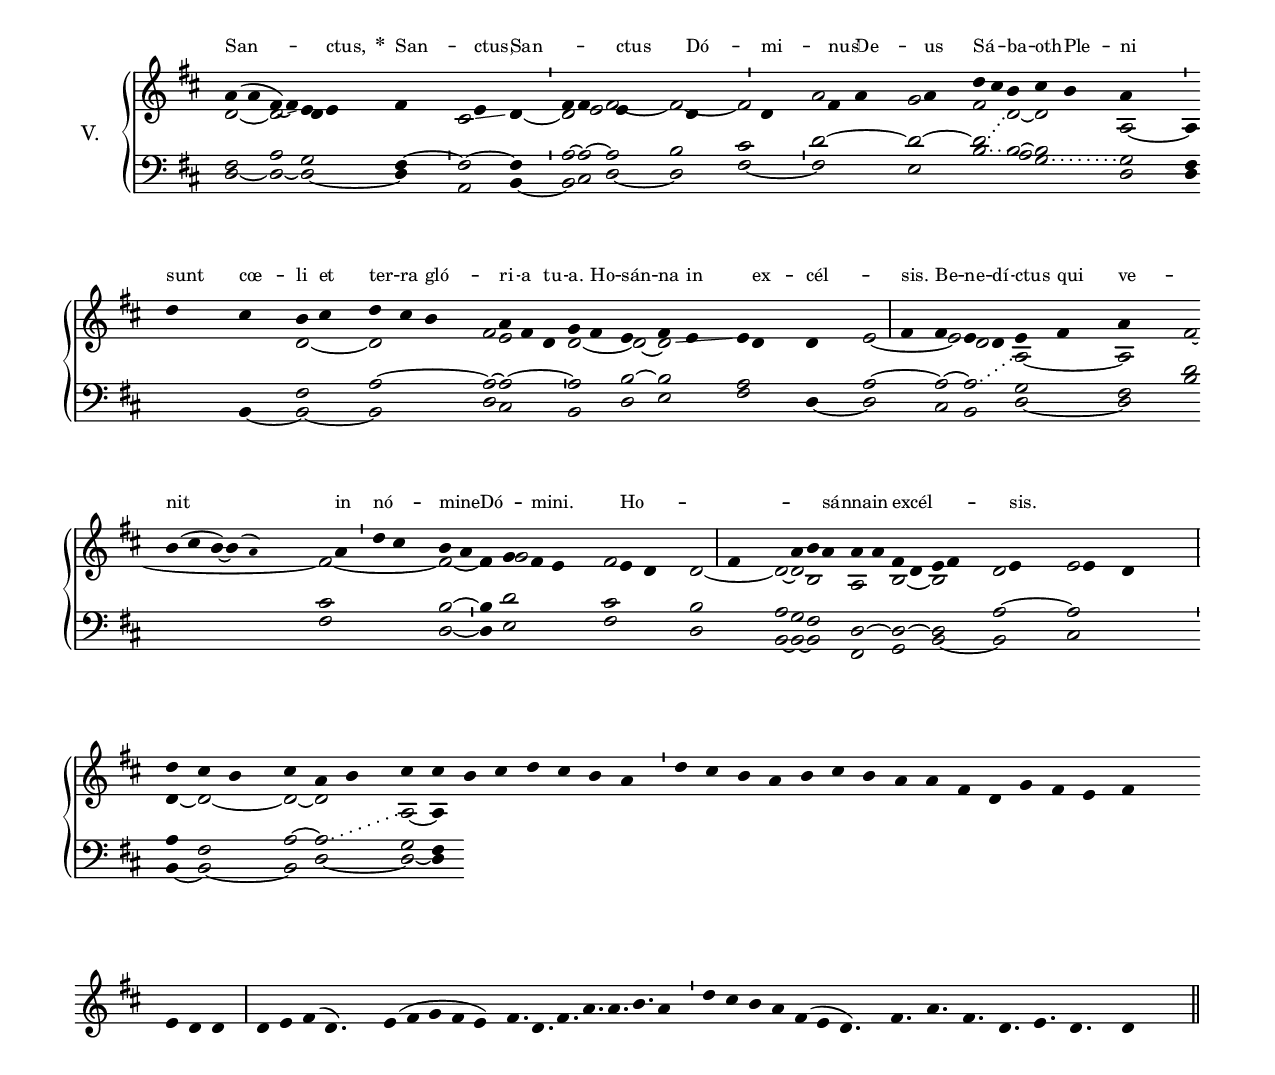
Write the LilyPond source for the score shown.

\version  "2.18.0"
\include "gregorian.ly"
\include "noh2.ily"

global = {
  \key d \major
  \cadenzaOn
}

chantText = \lyricmode {
  San -- _ ctus,
  \set stanza = "*"
  San -- ctus,
  San -- _ _ ctus Dó -- mi -- nus De -- us Sá -- _ ba -- oth.
  Ple -- ni sunt cœ -- li et ter -- ra
  gló -- ri -- a tu -- a.
  Ho -- sán -- na in ex -- cél -- sis.
  Be -- ne -- dí -- ctus qui ve -- nit
  in nó -- _ mi -- ne Dó -- _ mi -- ni.
  Ho -- _ _ _ _ sán -- na in ex -- cél -- _ _ sis.
}

chantMusic = \relative c' {
  %1
  a'16( a \tieDown fis4)~  fis d  e fis e d4 \quarterBar
   fis fis e d4 \quarterBar
   d fis  a a  d cis b cis  b a \quarterBar \forceBreak
  d4 cis  b cis  d cis b a4  fis d  g fis e fis  e d d4 \singleBar

  %2
  fis4  fis e d4 e fis a \forceBreak
  b16( cis \tieDown b4)~ b16( \once \teeny a16*3) a4 \quarterBar
  d  cis b  a fis  g fis e  e d \noBreak \singleBar

  %3
  fis4  a b a  a a fis4 d  e fis e  e d \singleBar \break

  %4
   d' cis b cis a4  b cis cis4  b cis  d cis b a4 \quarterBar
  d  cis b a  b cis  b a a4  fis d  g fis e fis \forceBreak
   e d d4 \singleBar

  %5
   d e fis16( d4.*1/2) e16( fis g fis e4) fis4.  d fis  a a b a4 \quarterBar
  d  cis b a fis16( e d4.*2/3)  fis a fis  d e d d4 \doubleBar
}

altoMusic = \relative c' {
  %1
  d2*1/4~
  d2 -\tweak Glissando.Y-offset #-1.2 \glissando e4*3/2
  s4
  cis2*3/4 -\tweak Glissando.Y-offset #-0.5 \glissando d4~
  d2*1/2 e fis2*1/4~ fis2*1/2~ fis
  a2 g2*1/2 fis2*5/4 d2*1/2~ d2*3/4 a2*1/2~ a4

  %2
  s4 d2~ d2*3/2
  fis2*1/4 e2*3/2
  d2~ d2*1/2~
  d2*3/4 -\tweak Glissando.Y-offset #-0.8 \glissando e4

  %3
  s4 e2*3/4~ e2*1/2 d2 a2*3/4~ a2*1/2

  %4
  fis'2*5/4~ fis2*3/2~ fis2*5/4~
  fis4 g2*5/4 fis2 d2*1/2~ d2*1/4~ d2*1/2
  b2

  %5
  a2 b~ b2*3/4 d2*1/2 e2*5/4
  d4~ d2*3/4~ d2*3/4~ d2*3/4 a~ a4
}

tenorMusic = \relative c' {
  %1
  fis,2*1/4 a2  g2*3/4 fis4~ \quarterBar
  fis2*3/4~ fis4 \quarterBar
  a2*1/2~ a2*1/2~ a2*1/4 b2*1/2 cis2*1/2 \quarterBar
  d2~ d2*1/2~ d2*5/4 b2*1/2~ b2*3/4 g2*1/2 fis4

  %2
  s4 fis2 a2*3/2~ a2*1/4~ a2*3/2~ \quarterBar
  a2 b2*1/2~ b2*3/4 a2*1/2

  %3
  s4 a2*3/4~ a2*1/2~ a2 g2*3/4 fis2*1/2

  %4
  d'2*5/4 cis2*3/2 b2*5/4~ \quarterBar
  b4 d2*5/4 cis2 b2*1/2 a2*1/4 g2*1/2 fis2

  %5
  d2~ d2~ d2*3/4 a'2*1/2~ a2*5/4 \quarterBar
  a4 fis2*3/4 a~ a g fis4
}

bassMusic = \relative c {
  %1
  d2*1/4~ d2~  d2*3/4~ d4
  a2*3/4 b4~
  b2*1/2 cis2*1/2 d2*1/4~ d2*1/2 fis2*1/2~
  fis2 e2*1/2 b'2*5/4 a2*1/2 g2*3/4 d2*1/2 d4

  %2
  b4~ b2~ b2*3/2 d2*1/4 cis2*3/2
  b2 d2*1/2 e2*3/4 fis2*1/2

  %3
  d4~ d2*3/4 cis2*1/2 b2 d2*3/4~ d2*1/2

  %4
  b'2*5/4 fis2*3/2 d2*5/4~
  d4 e2*5/4 fis2 d2*1/2 b2*1/4~ b2*1/2~ b2

  %5
  fis2 g2 b2*3/4~ b2*1/2 cis2*5/4
  b4~ b2*3/4~ b d~ d~ d4
}

voiceLines = \relative c' {
  \voiceLineStyle

  %1
  s2*7 s4
  \voiceLine "down" "up"   d2*5/4 d2*1/2
  \voiceLine "down" "down" g,2*3/4 g2*1/2

  %3
  s2*9 s4 s8
  \voiceLine "down" "up" a2 a2*3/4

  %5
  s2*16
  \voiceLine "down" "up" a2*3/4 a
}

voiceLinesDown = \relative c' {
  \voiceLineStyle

  %1
  s2*7 s4
  \voiceLine "down" "down" b2*5/4 b2*1/2
}

\score {
  <<
    \new Lyrics
  \new GrandStaff <<
    \set GrandStaff.instrumentName = "V."

    \new Staff = up <<
      \new Voice = "chant" {
        \voiceOne \global \chantMusic
      }
      \new Voice {
        \voiceTwo \global \altoMusic
      }
    >>

    \new Staff = down <<
      \clef bass
      \new Voice {
        \voiceOne \global \tenorMusic
      }
      \new Voice {
        \voiceTwo \global \bassMusic
      }
      \new Voice {
        \voiceThree \global \voiceLines
      }
      \new Voice {
        \voiceFour \global \voiceLinesDown
      }
    >>

  >>
    \context Lyrics {
      \lyricsto chant \chantText
    }
    >>
}
